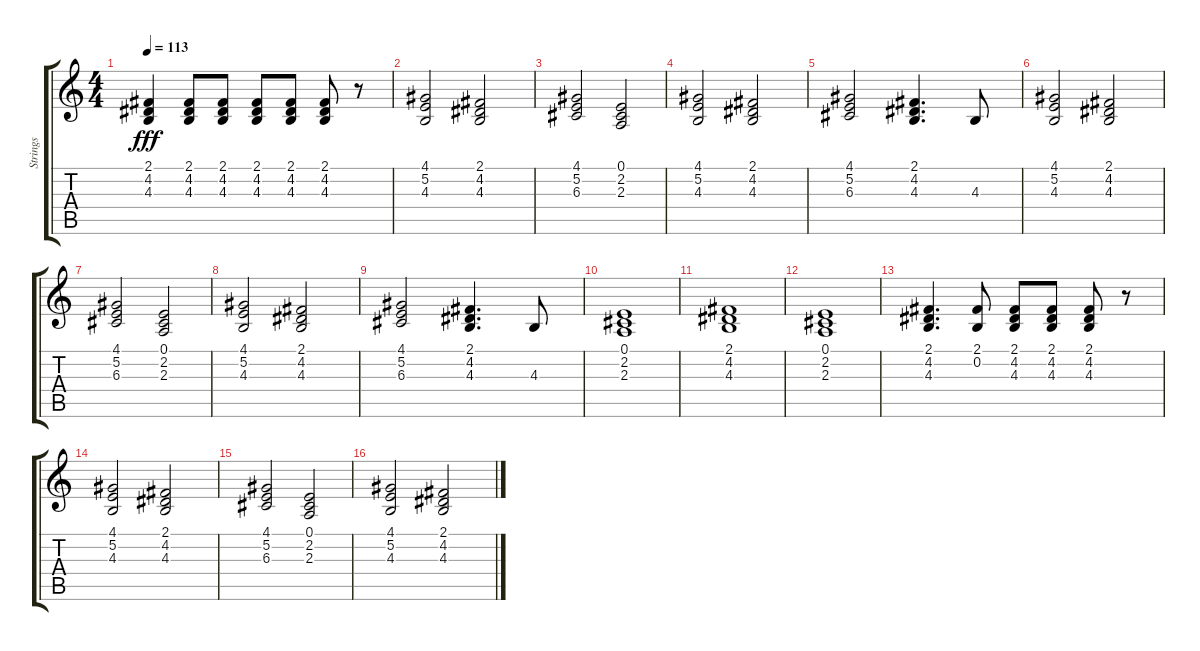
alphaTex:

\track ("Strings" "Strings") {instrument synthstrings1}
\staff {score tabs}
\tuning (E4 B3 G3 D3 A2 E2) {hide}
\ts (4 4)
\tempo 113
\clef g2
\ks c
(2.1 4.2 4.3).4{dy fff} (2.1 4.2 4.3).8 (2.1 4.2 4.3).8 (2.1 4.2 4.3).8 (2.1 4.2 4.3).8 (2.1 4.2 4.3).8 r.8 |
(4.1 5.2 4.3).2 (2.1 4.2 4.3).2 |
(4.1 5.2 6.3).2 (0.1 2.2 2.3).2 |
(4.1 5.2 4.3).2 (2.1 4.2 4.3).2 |
(4.1 5.2 6.3).2 (2.1 4.2 4.3).4{d} 4.3.8 |
(4.1 5.2 4.3).2 (2.1 4.2 4.3).2 |
(4.1 5.2 6.3).2 (0.1 2.2 2.3).2 |
(4.1 5.2 4.3).2 (2.1 4.2 4.3).2 |
(4.1 5.2 6.3).2 (2.1 4.2 4.3).4{d} 4.3.8 |
(0.1 2.2 2.3).1 |
(2.1 4.2 4.3).1 |
(0.1 2.2 2.3).1 |
(2.1 4.2 4.3).4{d} (2.1 0.2).8 (2.1 4.2 4.3).8 (2.1 4.2 4.3).8 (2.1 4.2 4.3).8 r.8 |
(4.1 5.2 4.3).2 (2.1 4.2 4.3).2 |
(4.1 5.2 6.3).2 (0.1 2.2 2.3).2 |
(4.1 5.2 4.3).2 (2.1 4.2 4.3).2
